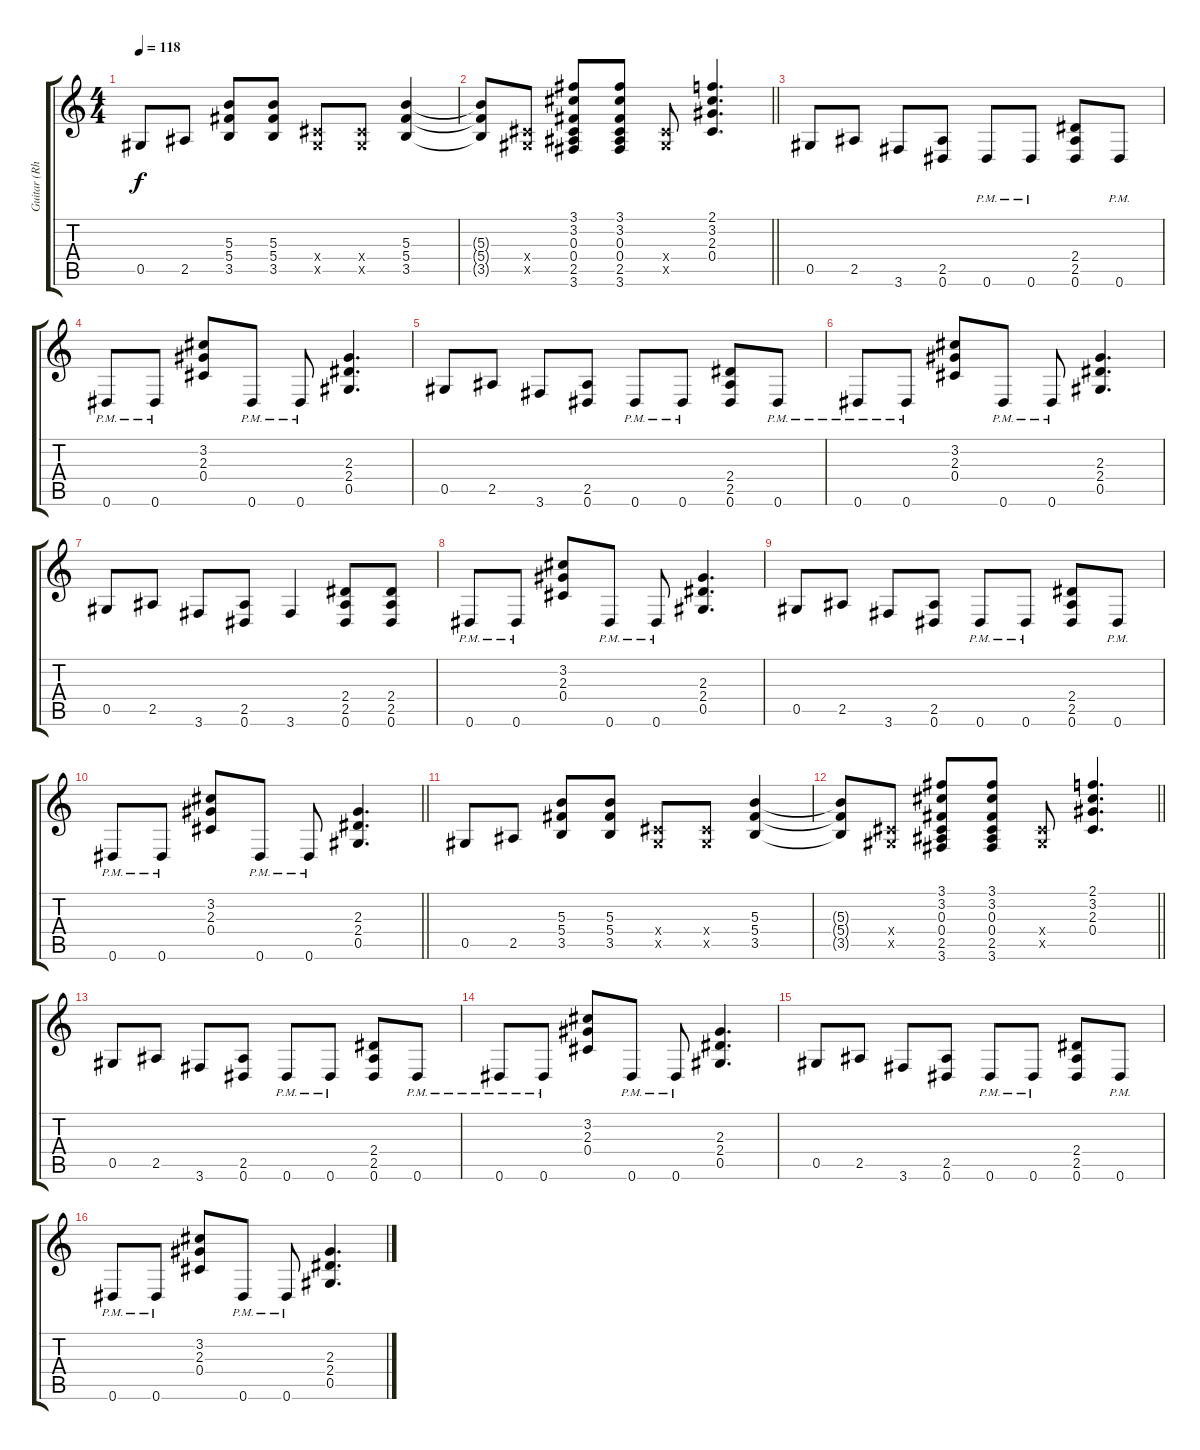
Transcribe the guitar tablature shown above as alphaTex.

\track ("Guitar (Rhythm)" "Guitar (Rh") {instrument distortionguitar}
\staff {score tabs}
\tuning (Eb4 Bb3 Gb3 Db3 Ab2 Eb2) {hide}
\ts (4 4)
\tempo 118
\clef g2
\ks c
0.5.8{dy f} 2.5.8 (5.3 5.4 3.5).8 (5.3 5.4 3.5).8 (0.4{x} 0.5{x}).8 (0.4{x} 0.5{x}).8 (5.3 5.4 3.5).4 |
\barLineRight lightlight
(5.3{t} 5.4{t} 3.5{t}).8 (0.4{x} 0.5{x}).8 (3.1 3.2 0.3 0.4 2.5 3.6).8 (3.1 3.2 0.3 0.4 2.5 3.6).8 (0.4{x} 0.5{x}).8 (2.1 3.2 2.3 0.4).4{d} |
0.5.8 2.5.8 3.6.8 (2.5 0.6).8 0.6{pm}.8 0.6{pm}.8 (2.4 2.5 0.6).8 0.6{pm}.8 |
0.6{pm}.8 0.6{pm}.8 (3.2 2.3 0.4).8 0.6{pm}.8 0.6{pm}.8 (2.3 2.4 0.5).4{d} |
0.5.8 2.5.8 3.6.8 (2.5 0.6).8 0.6{pm}.8 0.6{pm}.8 (2.4 2.5 0.6).8 0.6{pm}.8 |
0.6{pm}.8 0.6{pm}.8 (3.2 2.3 0.4).8 0.6{pm}.8 0.6{pm}.8 (2.3 2.4 0.5).4{d} |
0.5.8 2.5.8 3.6.8 (2.5 0.6).8 3.6.4 (2.4 2.5 0.6).8 (2.4 2.5 0.6).8 |
0.6{pm}.8 0.6{pm}.8 (3.2 2.3 0.4).8 0.6{pm}.8 0.6{pm}.8 (2.3 2.4 0.5).4{d} |
0.5.8 2.5.8 3.6.8 (2.5 0.6).8 0.6{pm}.8 0.6{pm}.8 (2.4 2.5 0.6).8 0.6{pm}.8 |
\barLineRight lightlight
0.6{pm}.8 0.6{pm}.8 (3.2 2.3 0.4).8 0.6{pm}.8 0.6{pm}.8 (2.3 2.4 0.5).4{d} |
0.5.8 2.5.8 (5.3 5.4 3.5).8 (5.3 5.4 3.5).8 (0.4{x} 0.5{x}).8 (0.4{x} 0.5{x}).8 (5.3 5.4 3.5).4 |
\barLineRight lightlight
(5.3{t} 5.4{t} 3.5{t}).8 (0.4{x} 0.5{x}).8 (3.1 3.2 0.3 0.4 2.5 3.6).8 (3.1 3.2 0.3 0.4 2.5 3.6).8 (0.4{x} 0.5{x}).8 (2.1 3.2 2.3 0.4).4{d} |
0.5.8{volume 11} 2.5.8 3.6.8 (2.5 0.6).8 0.6{pm}.8 0.6{pm}.8 (2.4 2.5 0.6).8 0.6{pm}.8 |
0.6{pm}.8 0.6{pm}.8 (3.2 2.3 0.4).8 0.6{pm}.8 0.6{pm}.8 (2.3 2.4 0.5).4{d} |
0.5.8 2.5.8 3.6.8 (2.5 0.6).8 0.6{pm}.8 0.6{pm}.8 (2.4 2.5 0.6).8 0.6{pm}.8 |
0.6{pm}.8 0.6{pm}.8 (3.2 2.3 0.4).8 0.6{pm}.8 0.6{pm}.8 (2.3 2.4 0.5).4{d}
